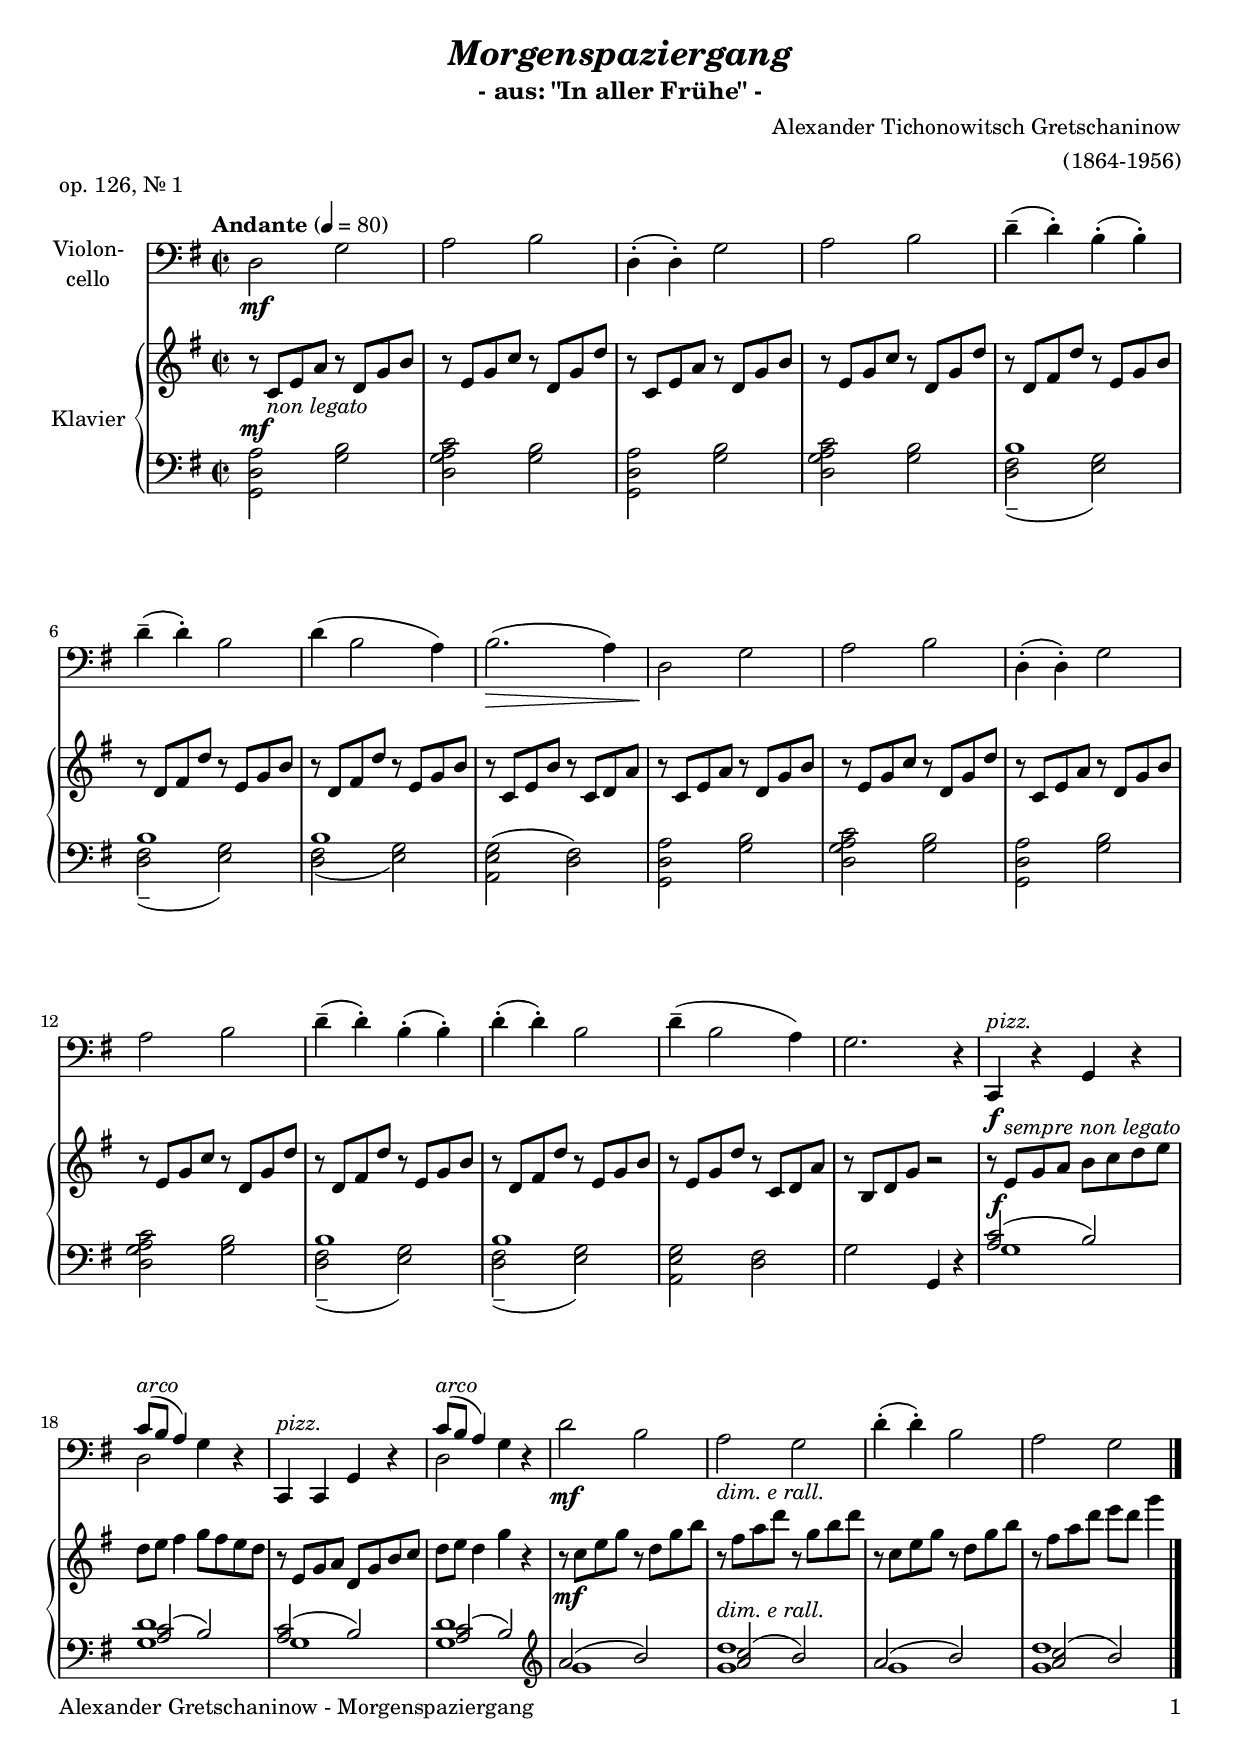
\version "2.24.4"
\include "deutsch.ly"

#(set-global-staff-size 19)

\header {
  title     = \markup \bold \italic "Morgenspaziergang"
  subtitle  = "- aus: \"In aller Frühe\" -"
  composer  = "Alexander Tichonowitsch Gretschaninow"
  arranger  = "(1864-1956)"
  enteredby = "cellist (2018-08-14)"
  piece     = "op. 126, Nr. 1"
}

voiceconsts = {
  \key g \major
  \clef "treble"
  \time 2/2
%  \numericTimeSignature
%  \compressFullBarRests
  \set tupletSpannerDuration = #(ly:make-moment 1 4)
  % Set default beaming for all staves
%  \set Timing.beamExceptions = #'()
%  \set Timing.baseMoment     = #(ly:make-moment 1 4)
%  \set Timing.beatStructure  = #'(1 1 1)
  \tempo "Andante" 4=80
}

miba = "cello"
mipz = "pizzicato strings"
mikl = "acoustic grand"
%mikl = "harpsichord"

arco = \markup \italic "arco"
dier = \markup \italic "dim. e rall."
nleg = \markup \italic "non legato"
pizz = \markup \italic "pizz."
senl = \markup \italic "sempre non legato"

va = \relative c {
  \voiceconsts
  \clef "bass"

  d2\mf g
  a h
  d,4(-. d)-. g2
  a h
  d4(-- d)-. h(-. h)-.
  d(-- d)-. h2

  d4( h2 a4)
  h2.(\> a4)
  d,2\! g
  a h
  d,4(-. d)-. g2
  a h
  d4(-- d)-. h(-. h)-.

  d(-. d)-. h2
  d4(-- h2 a4)
  g2. r4
  \set Staff.midiInstrument = \mipz
  c,,^\pizz\f r g' r
  \set Staff.midiInstrument = \miba
  << { c'8(^\arco h a4) } \\ d,2 >> g4 r

  \set Staff.midiInstrument = \mipz
  c,,^\pizz c g' r
  \set Staff.midiInstrument = \miba
  << { c'8(^\arco h a4) } \\ d,2 >> g4 r
  d'2\mf h
  a_\dier g
  d'4(-. d)-. h2
  a g \bar "|."
}

vb = \relative c' {
  \voiceconsts

  r8 c_\nleg e a r d, g h
  r e, g c r d, g d'
  r c, e a r d, g h
  r e, g c r d, g d'
  r d, fis d' r e, g h

  r d, fis d' r e, g h
  r d, fis d' r e, g h
  r c, e h' r c, d a'
  r c, e a r d, g h
  r e, g c r d, g d'
  r c, e a r d, g h

  r e, g c r d, g d'
  r d, fis d' r e, g h
  r d, fis d' r e, g h
  r e, g d' r c, d a'
  r h, d g r2
  r8 e^\senl g a h c d e

  d e fis4 g8 fis e d
  r e, g a d, g h c
  d e d4 g r
  r8 c, e g r d g h
  r fis a d r g, h d
  r c, e g r d g h
  r fis a d e d g4 \bar "|."
  
}

vc = \relative c {
  \voiceconsts
  \clef "bass"

  <g d' a'>2 <g' h>
  <d g a c> <g h>
  <g, d' a'> <g' h>
  <d g a c> <g h>
  << {
    h1
    h
    h
  } \\ {
    <d, fis>2(-- <e g>)
    <d fis>(-- <e g>)
    <d fis>( <e g>)
  } >>
  <a, e' g>( <d fis>)
  <g, d' a'> <g' h>
  <d g a c> <g h>
  <g, d' a'> <g' h>

  <d g a c> <g h>
  << {
    h1
    h
  } \\ {
    <d, fis>2(-- <e g>)
    <d fis>(-- <e g>)
  } >>
  <a, e' g> <d fis>
  g g,4 r
  << {
    <a' c>2( h)

    <a c>( h)
    <a c>( h)
    <a c>( h)
  } \\ {
    g1

    <g d'>
    g
    <g d'>
  } >> \clef "treble"
  << {
    a'2( h)
    <a c>( h)
    a( h)
    <a c>( h)
  } \\ {
    g1
    <g d'>
    g
    <g d'>
  } >> \bar "|."
}

dy = {
  s1*16\mf
  s1*4\f
  s1\mf
  s_\dier
}


music = <<
      \new Staff {
        \set Staff.midiInstrument = \miba
        \set Staff.instrumentName = \markup \center-column { "Violon-" "cello" }
        \transpose g g { \va }
      }

      \new PianoStaff <<
        \set PianoStaff.instrumentName = \markup \center-column { "Klavier" }
        \set PianoStaff.midiInstrument = \mikl
        \new Staff {
          \transpose g g { \vb }
        }

        \new Dynamics \dy

        \new Staff {
          \transpose g g { \vc }
        }
        >>
>>

\book {
  \paper {
    print-page-number = ##t
    print-first-page-number = ##t
    ragged-last-bottom = ##f
    oddHeaderMarkup = \markup \null
    evenHeaderMarkup = \markup \null
    oddFooterMarkup = \markup {
      \fill-line {
        \if \should-print-page-number
        "Alexander Gretschaninow - Morgenspaziergang" \fromproperty #'page:page-number-string
      }
    }
    evenFooterMarkup = \oddFooterMarkup
  } \score {
    \music
    \layout {}
  }

  \score {
    \unfoldRepeats \music

    \midi {
      \context {
        \Score
      }
    }
  }
}
